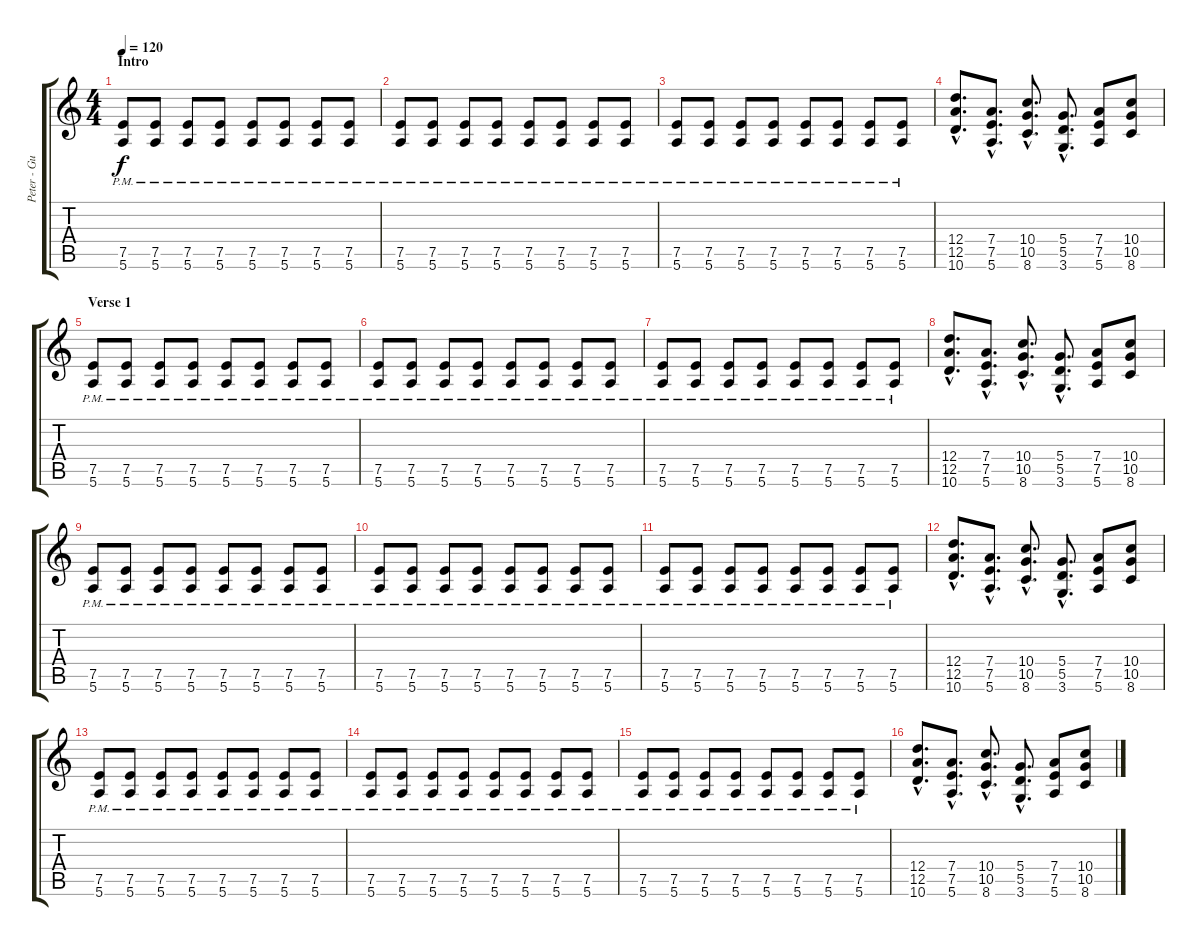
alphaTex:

\track ("Peter - Guitar I (Main)" "Peter - Gu") {instrument distortionguitar}
\staff {score tabs}
\tuning (E4 B3 G3 D3 A2 E2) {hide}
\ts (4 4)
\section ("" "Intro")
\tempo 120
\clef g2
\ks c
(7.5{pm} 5.6{pm}).8{dy f instrument distortionguitar} (7.5{pm} 5.6{pm}).8 (7.5{pm} 5.6{pm}).8 (7.5{pm} 5.6{pm}).8 (7.5{pm} 5.6{pm}).8 (7.5{pm} 5.6{pm}).8 (7.5{pm} 5.6{pm}).8 (7.5{pm} 5.6{pm}).8 |
(7.5{pm} 5.6{pm}).8 (7.5{pm} 5.6{pm}).8 (7.5{pm} 5.6{pm}).8 (7.5{pm} 5.6{pm}).8 (7.5{pm} 5.6{pm}).8 (7.5{pm} 5.6{pm}).8 (7.5{pm} 5.6{pm}).8 (7.5{pm} 5.6{pm}).8 |
(7.5{pm} 5.6{pm}).8 (7.5{pm} 5.6{pm}).8 (7.5{pm} 5.6{pm}).8 (7.5{pm} 5.6{pm}).8 (7.5{pm} 5.6{pm}).8 (7.5{pm} 5.6{pm}).8 (7.5{pm} 5.6{pm}).8 (7.5{pm} 5.6{pm}).8 |
(12.4{hac} 12.5{hac} 10.6{hac}).8{d} (7.4{hac} 7.5{hac} 5.6{hac}).8{d} (10.4{hac} 10.5{hac} 8.6{hac}).8{d} (5.4{hac} 5.5{hac} 3.6{hac}).8{d} (7.4 7.5 5.6).8 (10.4 10.5 8.6).8 |
\section ("" "Verse 1")
(7.5{pm} 5.6{pm}).8 (7.5{pm} 5.6{pm}).8 (7.5{pm} 5.6{pm}).8 (7.5{pm} 5.6{pm}).8 (7.5{pm} 5.6{pm}).8 (7.5{pm} 5.6{pm}).8 (7.5{pm} 5.6{pm}).8 (7.5{pm} 5.6{pm}).8 |
(7.5{pm} 5.6{pm}).8 (7.5{pm} 5.6{pm}).8 (7.5{pm} 5.6{pm}).8 (7.5{pm} 5.6{pm}).8 (7.5{pm} 5.6{pm}).8 (7.5{pm} 5.6{pm}).8 (7.5{pm} 5.6{pm}).8 (7.5{pm} 5.6{pm}).8 |
(7.5{pm} 5.6{pm}).8 (7.5{pm} 5.6{pm}).8 (7.5{pm} 5.6{pm}).8 (7.5{pm} 5.6{pm}).8 (7.5{pm} 5.6{pm}).8 (7.5{pm} 5.6{pm}).8 (7.5{pm} 5.6{pm}).8 (7.5{pm} 5.6{pm}).8 |
(12.4{hac} 12.5{hac} 10.6{hac}).8{d} (7.4{hac} 7.5{hac} 5.6{hac}).8{d} (10.4{hac} 10.5{hac} 8.6{hac}).8{d} (5.4{hac} 5.5{hac} 3.6{hac}).8{d} (7.4 7.5 5.6).8 (10.4 10.5 8.6).8 |
(7.5{pm} 5.6{pm}).8 (7.5{pm} 5.6{pm}).8 (7.5{pm} 5.6{pm}).8 (7.5{pm} 5.6{pm}).8 (7.5{pm} 5.6{pm}).8 (7.5{pm} 5.6{pm}).8 (7.5{pm} 5.6{pm}).8 (7.5{pm} 5.6{pm}).8 |
(7.5{pm} 5.6{pm}).8 (7.5{pm} 5.6{pm}).8 (7.5{pm} 5.6{pm}).8 (7.5{pm} 5.6{pm}).8 (7.5{pm} 5.6{pm}).8 (7.5{pm} 5.6{pm}).8 (7.5{pm} 5.6{pm}).8 (7.5{pm} 5.6{pm}).8 |
(7.5{pm} 5.6{pm}).8 (7.5{pm} 5.6{pm}).8 (7.5{pm} 5.6{pm}).8 (7.5{pm} 5.6{pm}).8 (7.5{pm} 5.6{pm}).8 (7.5{pm} 5.6{pm}).8 (7.5{pm} 5.6{pm}).8 (7.5{pm} 5.6{pm}).8 |
(12.4{hac} 12.5{hac} 10.6{hac}).8{d} (7.4{hac} 7.5{hac} 5.6{hac}).8{d} (10.4{hac} 10.5{hac} 8.6{hac}).8{d} (5.4{hac} 5.5{hac} 3.6{hac}).8{d} (7.4 7.5 5.6).8 (10.4 10.5 8.6).8 |
(7.5{pm} 5.6{pm}).8 (7.5{pm} 5.6{pm}).8 (7.5{pm} 5.6{pm}).8 (7.5{pm} 5.6{pm}).8 (7.5{pm} 5.6{pm}).8 (7.5{pm} 5.6{pm}).8 (7.5{pm} 5.6{pm}).8 (7.5{pm} 5.6{pm}).8 |
(7.5{pm} 5.6{pm}).8 (7.5{pm} 5.6{pm}).8 (7.5{pm} 5.6{pm}).8 (7.5{pm} 5.6{pm}).8 (7.5{pm} 5.6{pm}).8 (7.5{pm} 5.6{pm}).8 (7.5{pm} 5.6{pm}).8 (7.5{pm} 5.6{pm}).8 |
(7.5{pm} 5.6{pm}).8 (7.5{pm} 5.6{pm}).8 (7.5{pm} 5.6{pm}).8 (7.5{pm} 5.6{pm}).8 (7.5{pm} 5.6{pm}).8 (7.5{pm} 5.6{pm}).8 (7.5{pm} 5.6{pm}).8 (7.5{pm} 5.6{pm}).8 |
(12.4{hac} 12.5{hac} 10.6{hac}).8{d} (7.4{hac} 7.5{hac} 5.6{hac}).8{d} (10.4{hac} 10.5{hac} 8.6{hac}).8{d} (5.4{hac} 5.5{hac} 3.6{hac}).8{d} (7.4 7.5 5.6).8 (10.4 10.5 8.6).8
